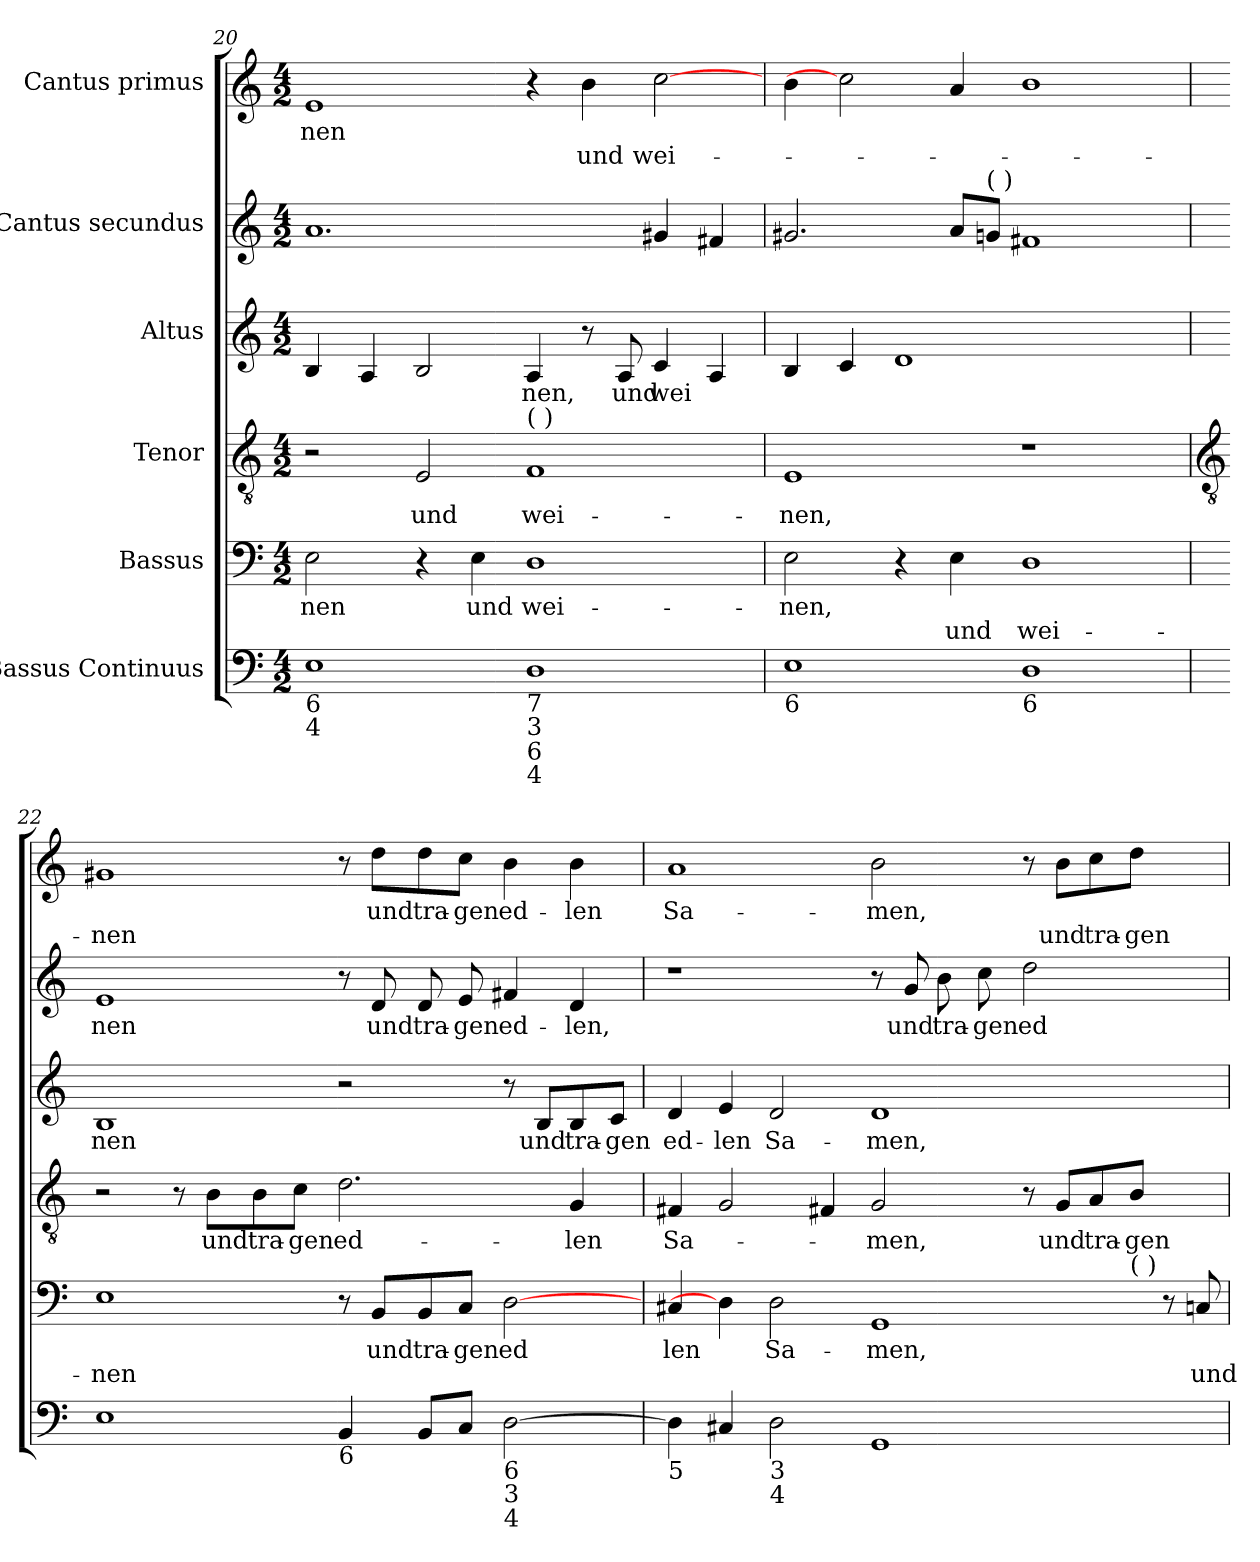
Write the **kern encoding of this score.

**kern	**kern	**text	**text	**kern	**text	**kern	**text	**kern	**text	**kern	**text	**text
*part6	*part5	*part5	*part5	*part4	*part4	*part3	*part3	*part2	*part2	*part1	*part1	*part1
*staff6	*staff5	*staff5	*staff5	*staff4	*staff4	*staff3	*staff3	*staff2	*staff2	*staff1	*staff1	*staff1
*I"Bassus Continuus	*I"Bassus	*	*	*I"Tenor	*	*I"Altus	*	*I"Cantus secundus	*	*I"Cantus primus	*	*
*clefF4	*clefF4	*	*	*clefGv2	*	*clefG2	*	*clefG2	*	*clefG2	*	*
*k[]	*k[]	*	*	*k[]	*	*k[]	*	*k[]	*	*k[]	*	*
*C:	*C:	*	*	*C:	*	*C:	*	*C:	*	*C:	*	*
*M4/2	*M4/2	*	*	*M4/2	*	*M4/2	*	*M4/2	*	*M4/2	*	*
=20	=20	=20	=20	=20	=20	=20	=20	=20	=20	=20	=20	=20
!LO:TX:b:t=6\n4	!	!	!	!	!	!	!	!	!	!	!	!
!	!	!LO:LY:b	!	!	!	!	!	!	!	!	!LO:LY:b	!
1E	2E	-nen	.	2r	.	4B	.	1.a	.	1e	-nen	.
.	.	.	.	.	.	4A	.	.	.	.	.	.
!	!	!	!	!	!LO:LY:b	!	!	!	!	!	!	!
.	4r	.	.	2E	und	2B	.	.	.	.	.	.
!	!	!LO:LY:b	!	!	!	!	!	!	!	!	!	!
.	4E	und	.	.	.	.	.	.	.	.	.	.
!	!	!	!	!LO:TX:a:t=(  )	!	!	!	!	!	!	!	!
!LO:TX:b:t=7\n3	!	!	!	!	!	!	!	!	!	!	!	!
!LO:TX:b:t=6\n4	!	!	!	!	!	!	!	!	!	!	!	!
!	!	!LO:LY:b	!	!	!LO:LY:b	!	!LO:LY:b	!	!	!	!	!
1D	1D	wei-	.	1F	wei-	4A	-nen,	.	.	4r	.	.
!	!	!	!	!	!	!	!	!	!	!	!	!LO:LY:b
.	.	.	.	.	.	8r	.	.	.	4b	.	und
!	!	!	!	!	!	!	!LO:LY:b	!	!	!	!	!
.	.	.	.	.	.	8A	und	.	.	.	.	.
!	!	!	!	!	!	!	!LO:LY:b	!	!	!	!	!LO:LY:b
.	.	.	.	.	.	4c	wei	4g#X	.	[2cc	.	wei-
.	.	.	.	.	.	4A	.	4f#X	.	.	.	.
=21	=21	=21	=21	=21	=21	=21	=21	=21	=21	=21	=21	=21
!LO:TX:b:t=6	!	!	!	!	!	!	!	!	!	!	!	!
!	!	!LO:LY:b	!	!	!LO:LY:b	!	!	!	!	!	!	!
1E	2E	-nen,	.	1E	-nen,	4B	.	2.g#X	.	4b	.	.
.	.	.	.	.	.	4c	.	.	.	2cc]	.	.
.	4r	.	.	.	.	1d	.	.	.	.	.	.
!	!	!	!LO:LY:b	!	!	!	!	!	!	!	!	!
.	4E	.	und	.	.	.	.	8aL	.	4a	.	.
!	!	!	!	!	!	!	!	!LO:TX:a:t=(  )	!	!	!	!
.	.	.	.	.	.	.	.	8gJ	.	.	.	.
!LO:TX:b:t=6	!	!	!	!	!	!	!	!	!	!	!	!
!	!	!	!LO:LY:b	!	!	!	!	!	!	!	!	!
1D	1D	.	wei-	1r	.	.	.	1f#X	.	1b	.	.
.	.	.	.	.	.	2ryy	.	.	.	.	.	.
!!LO:LB:g=z
=22	=22	=22	=22	=22	=22	=22	=22	=22	=22	=22	=22	=22
*	*	*	*	*clefGv2	*	*	*	*	*	*	*	*
!	!	!	!LO:LY:b	!	!	!	!LO:LY:b	!	!LO:LY:b	!	!	!LO:LY:b
1E	1E	.	-nen	2r	.	1B	nen	1e	-nen	1g#X	.	-nen
.	.	.	.	8r	.	.	.	.	.	.	.	.
!	!	!	!	!	!LO:LY:b	!	!	!	!	!	!	!
.	.	.	.	8B\L	und	.	.	.	.	.	.	.
!	!	!	!	!	!LO:LY:b	!	!	!	!	!	!	!
.	.	.	.	8B\	tra-	.	.	.	.	.	.	.
!	!	!	!	!	!LO:LY:b	!	!	!	!	!	!	!
.	.	.	.	8c\J	-gen	.	.	.	.	.	.	.
!LO:TX:b:t=6	!	!	!	!	!	!	!	!	!	!	!	!
!	!	!	!	!	!LO:LY:b	!	!	!	!	!	!	!
4BB	8r	.	.	2.d	ed-	2r	.	8r	.	8r	.	.
!	!	!LO:LY:b	!	!	!	!	!	!	!LO:LY:b	!	!LO:LY:b	!
.	8BB/L	und	.	.	.	.	.	8d	und	8dd\L	und	.
!	!	!LO:LY:b	!	!	!	!	!	!	!LO:LY:b	!	!LO:LY:b	!
8BB/L	8BB/	tra-	.	.	.	.	.	8d	tra-	8dd\	tra-	.
!	!	!LO:LY:b	!	!	!	!	!	!	!LO:LY:b	!	!LO:LY:b	!
8C/J	8C/J	-gen	.	.	.	.	.	8e	-gen	8cc\J	-gen	.
!LO:TX:b:t=6\n3	!	!	!	!	!	!	!	!	!	!	!	!
!LO:TX:b:t=4	!	!	!	!	!	!	!	!	!	!	!	!
!	!	!LO:LY:b	!	!	!	!	!	!	!LO:LY:b	!	!LO:LY:b	!
[2D	[2D	ed	.	.	.	8r	.	4f#X	ed-	4b	ed-	.
!	!	!	!	!	!	!	!LO:LY:b	!	!	!	!	!
.	.	.	.	.	.	8B/L	und	.	.	.	.	.
!	!	!	!	!	!LO:LY:b	!	!LO:LY:b	!	!LO:LY:b	!	!LO:LY:b	!
.	.	.	.	4G	-len	8B/	tra-	4d	-len,	4b	-len	.
!	!	!	!	!	!	!	!LO:LY:b	!	!	!	!	!
.	.	.	.	.	.	8c/J	-gen	.	.	.	.	.
=23	=23	=23	=23	=23	=23	=23	=23	=23	=23	=23	=23	=23
!LO:TX:b:t=5	!	!	!	!	!	!	!	!	!	!	!	!
!	!	!LO:LY:b	!	!	!LO:LY:b	!	!LO:LY:b	!	!	!	!LO:LY:b	!
*	*^	*	*	*	*	*	*	*	*	*	*	*
4D]	4C#X	1...ryy	len	.	4F#X	Sa-	4d	ed-	1r	.	1a	Sa-	.
!	!	!	!	!	!	!	!	!LO:LY:b	!	!	!	!	!
4C#X	4D]	.	.	.	2G	.	4e	-len	.	.	.	.	.
!LO:TX:b:t=3	!	!	!	!	!	!	!	!	!	!	!	!	!
!LO:TX:b:t=4	!	!	!	!	!	!	!	!	!	!	!	!	!
!	!	!	!LO:LY:b	!	!	!	!	!LO:LY:b	!	!	!	!	!
2D	2D	.	Sa-	.	.	.	2d	Sa-	.	.	.	.	.
.	.	.	.	.	4F#X	.	.	.	.	.	.	.	.
!	!	!	!LO:LY:b	!	!	!LO:LY:b	!	!LO:LY:b	!	!	!	!LO:LY:b	!
1GG	1GG	.	-men,	.	2G	-men,	1d	-men,	8r	.	2b	-men,	.
!	!	!	!	!	!	!	!	!	!	!LO:LY:b	!	!	!
.	.	.	.	.	.	.	.	.	8g	und	.	.	.
!	!	!	!	!	!	!	!	!	!	!LO:LY:b	!	!	!
.	.	.	.	.	.	.	.	.	8b	tra-	.	.	.
!	!	!	!	!	!	!	!	!	!	!LO:LY:b	!	!	!
.	.	.	.	.	.	.	.	.	8cc	-gen	.	.	.
!	!	!	!	!	!	!	!	!	!	!LO:LY:b	!	!	!
.	.	.	.	.	8r	.	.	.	2dd	ed-	8r	.	.
!	!	!	!	!	!	!LO:LY:b	!	!	!	!	!	!	!LO:LY:b
.	.	.	.	.	8G/L	und	.	.	.	.	8b\L	.	und
!	!	!	!	!	!	!LO:LY:b	!	!	!	!	!	!	!LO:LY:b
.	.	.	.	.	8A/	tra-	.	.	.	.	8cc\	.	tra-
!	!	!LO:TX:a:t=(  )	!	!	!	!	!	!	!	!	!	!	!
!	!	!	!	!	!	!LO:LY:b	!	!	!	!	!	!	!LO:LY:b
.	.	4.ryy	.	.	8B/J	-gen	.	.	.	.	8dd\J	.	-gen
4ryy	8r	.	.	.	4ryy	.	4ryy	.	4ryy	.	4ryy	.	.
!	!	!	!	!LO:LY:b	!	!	!	!	!	!	!	!	!
.	8Cn	.	.	und	.	.	.	.	.	.	.	.	.
*	*v	*v	*	*	*	*	*	*	*	*	*	*	*
=	=	=	=	=	=	=	=	=	=	=	=	=
*-	*-	*-	*-	*-	*-	*-	*-	*-	*-	*-	*-	*-
